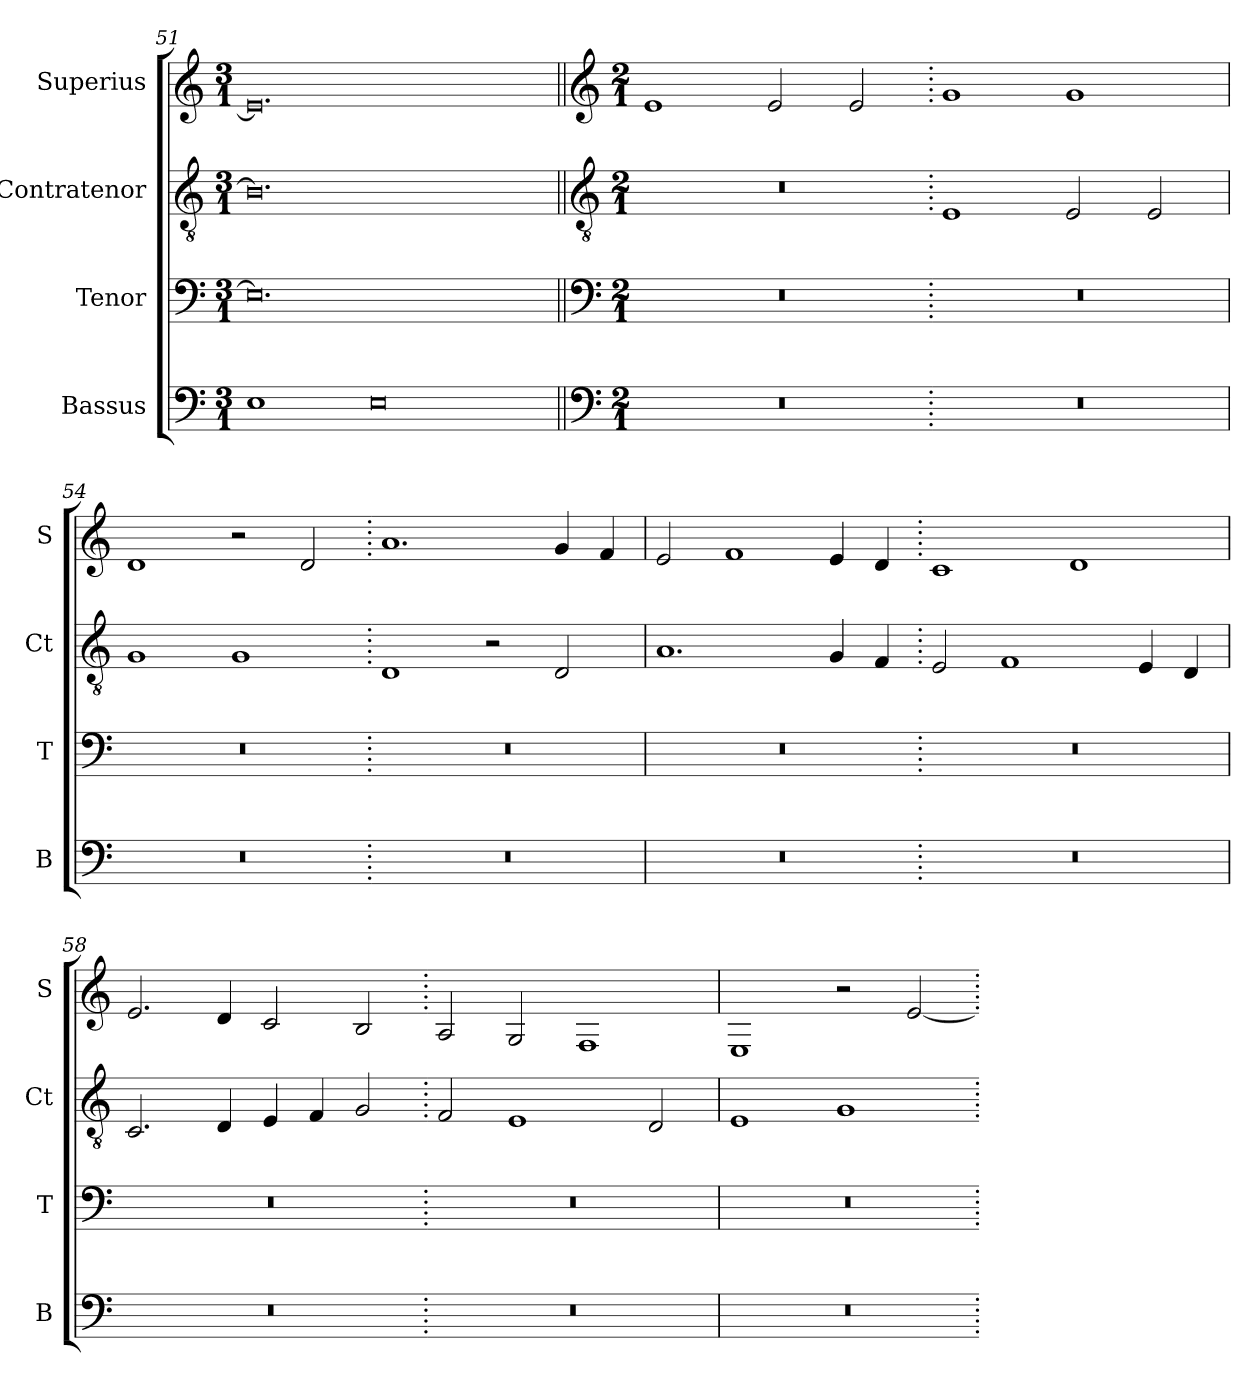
**kern	**kern	**kern	**kern
*part4	*part3	*part2	*part1
*staff4	*staff3	*staff2	*staff1
*I"Bassus	*I"Tenor	*I"Contratenor	*I"Superius
*I'B	*I'T	*I'Ct	*I'S
*clefF4	*clefF4	*clefGv2	*clefG2
*k[]	*k[]	*k[]	*k[]
*M3/1	*M3/1	*M3/1	*M3/1
=51	=51	=51	=51
1E	0.E]	0.B]	0.e]
0E	.	.	.
!!LO:LB:g=z
=52||	=52||	=52||	=52||
*clefF4	*clefF4	*clefGv2	*clefG2
*k[]	*k[]	*k[]	*k[]
*M2/1	*M2/1	*M2/1	*M2/1
0r	0r	0r	1e
.	.	.	2e/
.	.	.	2e/
=53.	=53.	=53.	=53.
0r	0r	1E	1g
.	.	2E/	1g
.	.	2E/	.
=54	=54	=54	=54
0r	0r	1G	1d
.	.	1G	2r
.	.	.	2d/
=55.	=55.	=55.	=55.
0r	0r	1D	1.a
.	.	2r	.
.	.	2D/	4g/
.	.	.	4f/
=56	=56	=56	=56
0r	0r	1.A	2e/
.	.	.	1f
.	.	4G/	4e/
.	.	4F/	4d/
=57.	=57.	=57.	=57.
0r	0r	2E/	1c
.	.	1F	.
.	.	.	1d
.	.	4E/	.
.	.	4D/	.
=58	=58	=58	=58
0r	0r	2.C/	2.e/
.	.	4D/	4d/
.	.	4E/	2c/
.	.	4F/	.
.	.	2G/	2B/
=59.	=59.	=59.	=59.
0r	0r	2F/	2A/
.	.	1E	2G/
.	.	.	1F
.	.	2D/	.
=60	=60	=60	=60
0r	0r	1E	1E
.	.	1G	2r
.	.	.	[2e/
=.	=.	=.	=.
*-	*-	*-	*-
